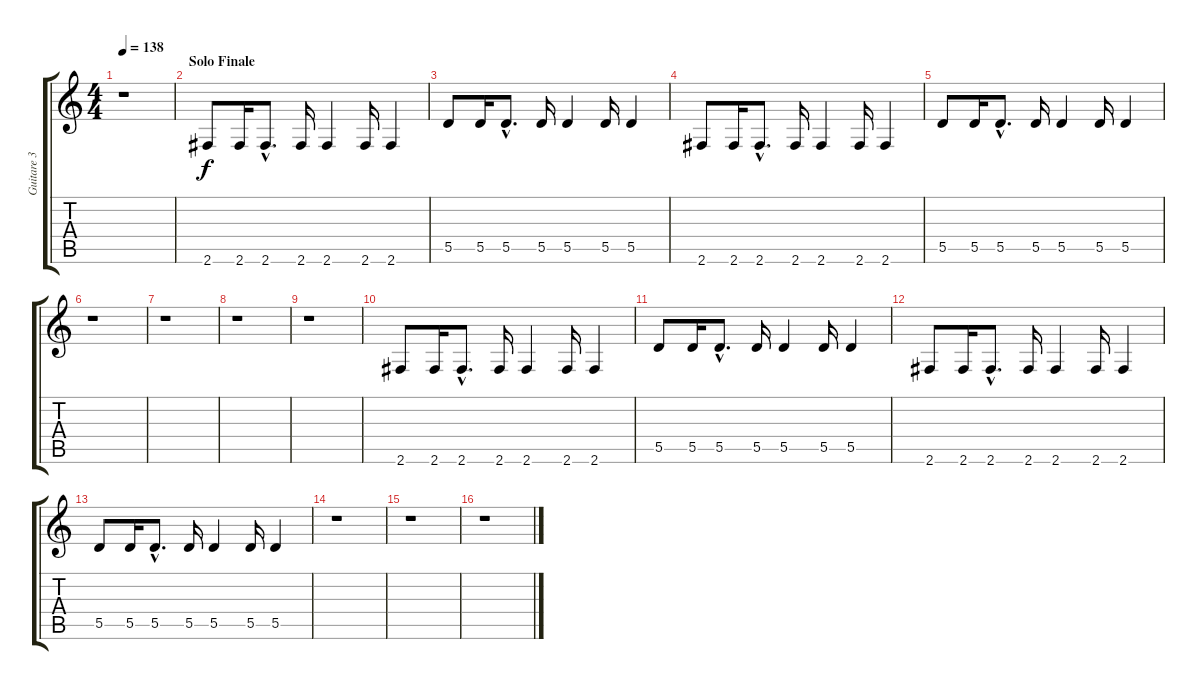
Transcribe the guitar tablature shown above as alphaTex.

\track ("Guitare 3" "Guitare 3") {instrument overdrivenguitar}
\staff {score tabs}
\tuning (E4 B3 G3 D3 A2 E2) {hide}
\ts (4 4)
\tempo 138
\clef g2
\ks c
r.1{dy f} |
\section ("" "Solo Finale")
2.6.8 2.6.16 2.6{hac}.8{d} 2.6.16 2.6.4 2.6.16 2.6.4 |
5.5.8 5.5.16 5.5{hac}.8{d} 5.5.16 5.5.4 5.5.16 5.5.4 |
2.6.8 2.6.16 2.6{hac}.8{d} 2.6.16 2.6.4 2.6.16 2.6.4 |
5.5.8 5.5.16 5.5{hac}.8{d} 5.5.16 5.5.4 5.5.16 5.5.4 |
r.1 |
r.1 |
r.1 |
r.1 |
2.6.8 2.6.16 2.6{hac}.8{d} 2.6.16 2.6.4 2.6.16 2.6.4 |
5.5.8 5.5.16 5.5{hac}.8{d} 5.5.16 5.5.4 5.5.16 5.5.4 |
2.6.8 2.6.16 2.6{hac}.8{d} 2.6.16 2.6.4 2.6.16 2.6.4 |
5.5.8 5.5.16 5.5{hac}.8{d} 5.5.16 5.5.4 5.5.16 5.5.4 |
r.1 |
r.1 |
r.1
